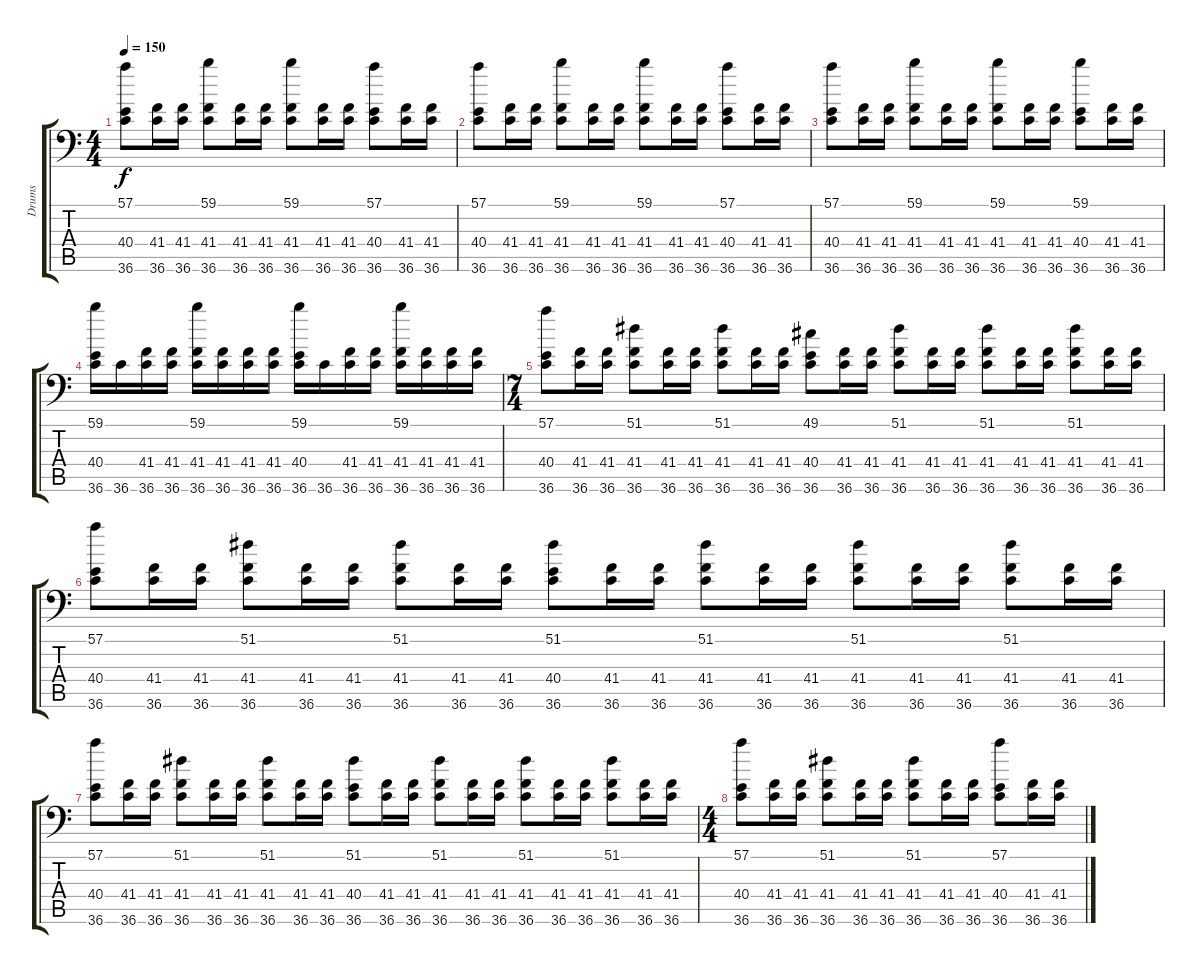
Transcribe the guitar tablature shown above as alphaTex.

\track ("Drums" "Drums") {instrument acousticgrandpiano}
\staff {score tabs}
\tuning (C-1 C-1 C-1 C-1 C-1 C-1) {hide}
\ts (4 4)
\tempo 150
\clef f4
\ks c
(57.1 40.4 36.6).8{dy f} (41.4 36.6).16 (41.4 36.6).16 (59.1 41.4 36.6).8 (41.4 36.6).16 (41.4 36.6).16 (59.1 41.4 36.6).8 (41.4 36.6).16 (41.4 36.6).16 (57.1 40.4 36.6).8 (41.4 36.6).16 (41.4 36.6).16 |
(57.1 40.4 36.6).8 (41.4 36.6).16 (41.4 36.6).16 (59.1 41.4 36.6).8 (41.4 36.6).16 (41.4 36.6).16 (59.1 41.4 36.6).8 (41.4 36.6).16 (41.4 36.6).16 (57.1 40.4 36.6).8 (41.4 36.6).16 (41.4 36.6).16 |
(57.1 40.4 36.6).8 (41.4 36.6).16 (41.4 36.6).16 (59.1 41.4 36.6).8 (41.4 36.6).16 (41.4 36.6).16 (59.1 41.4 36.6).8 (41.4 36.6).16 (41.4 36.6).16 (59.1 40.4 36.6).8 (41.4 36.6).16 (41.4 36.6).16 |
(59.1 40.4 36.6).16 36.6.16 (41.4 36.6).16 (41.4 36.6).16 (59.1 41.4 36.6).16 (41.4 36.6).16 (41.4 36.6).16 (41.4 36.6).16 (59.1 40.4 36.6).16 36.6.16 (41.4 36.6).16 (41.4 36.6).16 (59.1 41.4 36.6).16 (41.4 36.6).16 (41.4 36.6).16 (41.4 36.6).16 |
\ts (7 4)
(57.1 40.4 36.6).8 (41.4 36.6).16 (41.4 36.6).16 (51.1 41.4 36.6).8 (41.4 36.6).16 (41.4 36.6).16 (51.1 41.4 36.6).8 (41.4 36.6).16 (41.4 36.6).16 (49.1 40.4 36.6).8 (41.4 36.6).16 (41.4 36.6).16 (51.1 41.4 36.6).8 (41.4 36.6).16 (41.4 36.6).16 (51.1 41.4 36.6).8 (41.4 36.6).16 (41.4 36.6).16 (51.1 41.4 36.6).8 (41.4 36.6).16 (41.4 36.6).16 |
(57.1 40.4 36.6).8 (41.4 36.6).16 (41.4 36.6).16 (51.1 41.4 36.6).8 (41.4 36.6).16 (41.4 36.6).16 (51.1 41.4 36.6).8 (41.4 36.6).16 (41.4 36.6).16 (51.1 40.4 36.6).8 (41.4 36.6).16 (41.4 36.6).16 (51.1 41.4 36.6).8 (41.4 36.6).16 (41.4 36.6).16 (51.1 41.4 36.6).8 (41.4 36.6).16 (41.4 36.6).16 (51.1 41.4 36.6).8 (41.4 36.6).16 (41.4 36.6).16 |
(57.1 40.4 36.6).8 (41.4 36.6).16 (41.4 36.6).16 (51.1 41.4 36.6).8 (41.4 36.6).16 (41.4 36.6).16 (51.1 41.4 36.6).8 (41.4 36.6).16 (41.4 36.6).16 (51.1 40.4 36.6).8 (41.4 36.6).16 (41.4 36.6).16 (51.1 41.4 36.6).8 (41.4 36.6).16 (41.4 36.6).16 (51.1 41.4 36.6).8 (41.4 36.6).16 (41.4 36.6).16 (51.1 41.4 36.6).8 (41.4 36.6).16 (41.4 36.6).16 |
\ts (4 4)
(57.1 40.4 36.6).8 (41.4 36.6).16 (41.4 36.6).16 (51.1 41.4 36.6).8 (41.4 36.6).16 (41.4 36.6).16 (51.1 41.4 36.6).8 (41.4 36.6).16 (41.4 36.6).16 (57.1 40.4 36.6).8 (41.4 36.6).16 (41.4 36.6).16
